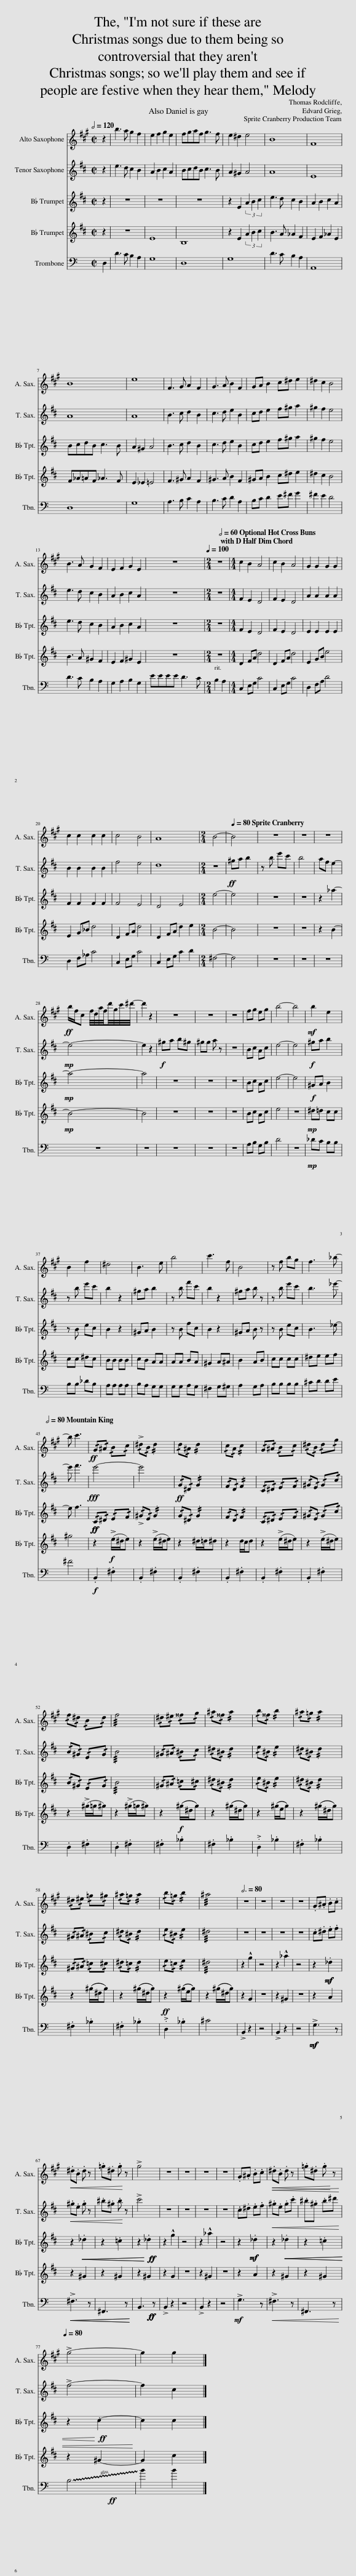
X:1
%%score 1 2 3 4 5
L:1/8
Q:1/2=120
M:2/2
I:linebreak $
K:C
V:1 treble transpose=-9
V:2 treble transpose=-14
V:3 treble transpose=-2
V:4 treble transpose=-2
V:5 bass
V:1
[K:A] z2 | b3 a g2 f2 | e2 f2 g2 e2 | fgaf g3 f | e2 ^d2 e4 | %5
 B8 | F8 |$ B8 | e8 | F3 G A2 F2 | %10
 G3 A B2 F2 | GA B2 c^d e2 | ^d2 c2 B4 |$ B3 A G2 F2 | E2 F2 G2 E2 | %15
 z8 |[M:2/4][Q:1/4=100] z4 |[M:4/4][Q:1/2=60] c2 B2 A4 | c2 B2 A4 | G2 G2 G2 G2 |$ %20
 c2 c2 c2 c2 | c4 B4 | A8 |[M:2/4] B4- |[Q:1/4=80] B4 | %25
 z4 | z4 | z4 |$!ff! b/f/c f/4d/4a/4f/4d'/4g/4c'/4^d'/4- | d'2 z2 | %30
 z4 | z4 | z4 | fg eg | b4- | %35
 b4 |!mf! b2 e2 |$ B2 f2 | ^d4 | B3 e | %40
 b4 | c'3 f | B4 | z f bg | f3 _b- |$ %45
 b c'3 |!ff![Q:1/2=80] !/!G!/!^A !/!B!/!c | !/!!>!^d!/!B !//!d2 | !/!d!/!^A !//!d2 | !/!c!/!A !//!c2 | %50
 !/!G!/!^A !/!B!/!c | !/!^d!/!B !/!d!/!g |$ !/!f!/!^d !/!B!/!d | !///!f4 | !/!^d!/!^e !/!^^f!/!g | %55
 !/!^a!/!^^f !//!a2 | !/!b!/!^^f !//!b2 | !/!^a!/!=g !//!a2 |$ !/!^d!/!^e !/!=g!/!^g | !/!^a!/!=g !//!a2 | %60
 !/!b!/!=g !//!b2 | !///!^a4 |[Q:3/4=80] z4 | z4 | z4 | %65
 z4 | .G.^A .B.c |$!<(! .^d.B .d z | .=g.^d .g!<)! z | !>!g4 | %70
 z4 | z4 | z4 | z4 | .G.^A .B.c | %75
!<(!!<(! .^d.B .d z | .=g.^d .g!<)! z!<)! |$[Q:1/4=80] !>!g4- | g2 g2 |] %79
V:2
[K:D] z2 | e3 d c2 B2 | A2 B2 c2 A2 | BcdB c3 B | A2 ^G2 A4 | %5
 A8 | E8 |$ A8 | A8 | B3 c d2 B2 | %10
 c3 d e2 B2 | cd e2 f^g a2 | ^g2 f2 e4 |$ e3 d c2 B2 | A2 B2 c2 A2 | %15
 z8 |[M:2/4] z4 |[M:4/4] F2 E2 D4 | F2 E2 D4 | A2 A2 A2 A2 |$ %20
 B2 B2 B2 B2 | f4 e4 | d8 |[M:2/4] z4 |!ff! ^ga b2 | %25
 z b e'c' | b4 | af e2- |$!mp! e4- | e2 z2 | %30
!f! ^ga b^g | ^gg a z | z4 | Bc Ac | e4- | %35
 e4 |!f! ^ga b2 |$ z b e'c' | b2 z2 | ^ga b2 | %40
 z b f'c' | b2 z2 | ^ga b z | z b e'c' | b3 _e'- |$ %45
 e' f'3 |!fff! e'4- | e'4 |!ff! !/!G!/!^D !//!G2 | !/!F!/!D !//!F2 | %50
 !/!C!/!^D !/!E!/!F | !/!^G!/!E !/!G!/!c |$ !/!B!/!^G !/!E!/!G | !///!B4 | !/!^G!/!^A !/!^B!/!c | %55
 !/!^d!/!^B !//!d2 | !/!e!/!^B !//!e2 | !/!^d!/!^B !//!d2 |$ !/!^G!/!^A !/!^B!/!c | !/!^d!/!^B !//!d2 | %60
 !/!e!/!^B !//!e2 | !///!^d4 | z4 | z4 | z4 | %65
 z4 | .c.^d .e.f |$!<(! .^g.e .g z | .^b.^g .b!<)! z | !>!c'4 | %70
 z4 | z4 | z4 | z4 | .c.^d .e.f | %75
!<(! .^g.e .g.c' | .^b.^g .b^d'!<)! |$ !>!f4- | f2 c2 |] %79
V:3
[K:D] z2 | z8 | z8 | z8 | z2 E2 (3A2 B2 c2 | %5
 e3 d c2 B2 | A2 B2 c2 A2 |$ BcdB c3 B | A2 ^G2 A4 | B3 c d2 B2 | %10
 c3 d e2 B2 | cd e2 f^g a2 | ^g2 f2 e4 |$ e3 d c2 B2 | A2 B2 c2 A2 | %15
 z8 |[M:2/4] z4 |[M:4/4] F2 E2 D4 | F2 E2 D4 | E2 E2 E2 E2 |$ %20
 F2 F2 F2 F2 | F4 E4 | D4 E4 |[M:2/4] e4- | e4 | %25
 z4 | z4 | z2 _a2- |$!mp! a4- | a4 | %30
 z4 | z4 | z4 | Bc Ac | e4- | %35
 e4 |!f! ^GA B2 |$ z B ec | B2 z2 | ^GA B2 | %40
 z B fc | B2 z2 | ^GA B z | z B ec | B3 _e- |$ %45
 e f3 |!ff!!ff! !/!C!/!^D !/!E!/!F | !/!!>!^G!/!E !//!G2 | !/!G!/!^D !//!G2 | !/!F!/!D !//!F2 | %50
 !/!C!/!^D !/!E!/!F | !/!^G!/!E !/!G!/!c |$ !/!B!/!^G !/!E!/!G | !///!B4 | !/!^G!/!^A !/!=c!/!^c | %55
 !/!^d!/!^B !//!d2 | !/!e!/!^B !//!e2 | !/!^d!/!^B !//!d2 |$ !/!^G!/!^A !/!=c!/!^c | !/!^d!/!=c !//!d2 | %60
 !/!e!/!=c !//!e2 | !///!^d4 | z2 !^!g2 | z4 | z2 !^!_a2 | %65
 z4 | z2!mf!!mf! ._d2 |$ z2!<(!!<(! ._d2 | z2 .=c2 | z2!<)!!<)!!ff!!ff! ._d2 | %70
 z2 !^!g2 | z4 | z2 !^!_a2 | z4 | z2!mf!!mf! ._d2 | %75
 z2!<(!!<(! ._d2 | z2 .=c2 |$ z2!<)!!ff! .c2-!<)! | c2 c2 |] %79
V:4
[K:D] z2 | z8 | E8 | B,8 | z2 E2 (3A2 B2 c2 | %5
 B3 A _A2 F2 | E2 F2 _A2 E2 |$ F_A=AF _A3 F | E2 _E2 =E4 | F3 ^G A2 F2 | %10
 ^G3 A B2 F2 | ^GA B2 c^d e2 | ^d2 c2 B4 |$ B3 A ^G2 F2 | E2 F2 ^G2 E2 | %15
 z8 |[M:2/4] z4 |[M:4/4] D2 FA d4 | D2 FA d4 | E2 GB e4 |$ %20
 E2 G_B d4 | D2 FA d4 | D2 FA d2 e2 |[M:2/4] B4- | B4 | %25
 z4 | z4 | z2 B2- |$!mp! B4- | B4 | %30
 z4 | z4 | z4 | Bc Ac | e4 | %35
 z4 |!mp! ^d=d cc |$ cc ^dc | BB BB | cB AA | %40
 AA BA | ^G2 A^A | B2 AB | cc cc | ^de ef |$ %45
 ^g4 | z2!f! (!>!e/^d/e) | z2 (!>!e/^d/e) | z2 ^d/=d/^d | z2 d/c/d | %50
 z2 (!>!e/^d/e) | z2 (!>!e/^d/e) |$ z2 (!>!^g/=g/^g) | z2 (!>!^g/=g/^g) | z2!f! ((^g/^d/g)) | %55
 z2 ((^g/^d/g)) | z2 ((^g/e/g)) | z2 ((^g/^d/g)) |$ z2 ((^g/^d/g)) | z2 ((^g/^d/g)) | %60
!ff! z2 ((^g/e/g)) | z2 ((^g/^d/g)) | z2 G2 | z4 | z2 ^G2 | %65
 z4 | z2 A2 |$ z2 ^G2 | z2 ^G2 | z2 ^G2 | %70
 z2 G2 | z4 | z2 ^G2 | z4 | z2 A2 | %75
 z2 ^G2 | z2 ^G2 |$ z2 ^G2- | G2 c2 |] %79
V:5
 D,2 | D3 C B,2 A,2 | G,8 | D,8 | G,8 | %5
 D3 C B,2 A,2 | A,,8 |$ D,8 | G,8 | A,3 B, C2 A,2 | %10
 B,3 C D2 A,2 | B,C D2 E^F G2 | ^F2 E2 D4 |$ D3 C B,2 A,2 | G,2 A,2 B,2 G,2 | %15
 EEEE D3 C |[M:2/4] B,2 A,2 |[M:4/4] C,2 E,G, C4 | C,2 E,G, C4 | D,2 F,A, D4 |$ %20
 D,2 F,_A, C4 | C,2 E,G, C4 | C,2 E,G, C2 D2 |[M:2/4] ^F,4- | F,4 | %25
 z4 | z4 | z4 |$ z4 | z4 | %30
 z4 | z4 | z4 | A,B, G,B, | D4 | %35
 z4 |!mp! _DC B,B, |$ B,B, _DB, | A,A, A,A, | B,A, G,G, | %40
 G,G, A,G, | ^F,2 G,^G, | A,2 G,A, | B,B, B,B, | ^CD DE |$ %45
 ^F4 |!f! .B,,2 .^F,2 | .B,,2 .^F,2 | .B,,2 .^F,2 | .B,,2 .^F,2 | %50
 .B,,2 .^F,2 | .B,,2 .^F,2 |$ .D,2 .^F,2 | .D,2 .^F,2 | .^F,2 ._B,2 | %55
 .^F,2 ._B,2 | .D,2 ._B,2 | .^F,2 ._B,2 |$ .^F,2 ._B,2 | .^F,2 ._B,2 | %60
 .D,2 ._B,2 | ^C4 | !>!B,,2 z2 | z4 | !>!B,,2 z2 | %65
 z4 |!mf!!mf! !>!G,3 z |$!<(!!<(! !>!^F,3 z | ^F,,3 z!<)!!<)! | B,,3!ff!!ff! z | %70
 !>!B,,2 z2 | z4 | !>!B,,2 z2 | z4 |!mf! !>!G,3 z | %75
!<(! !>!^F,3 z | ^F,,3 z!<)! |$ !~(!B,4!ff! | !~)!B2 B2 |] %79
